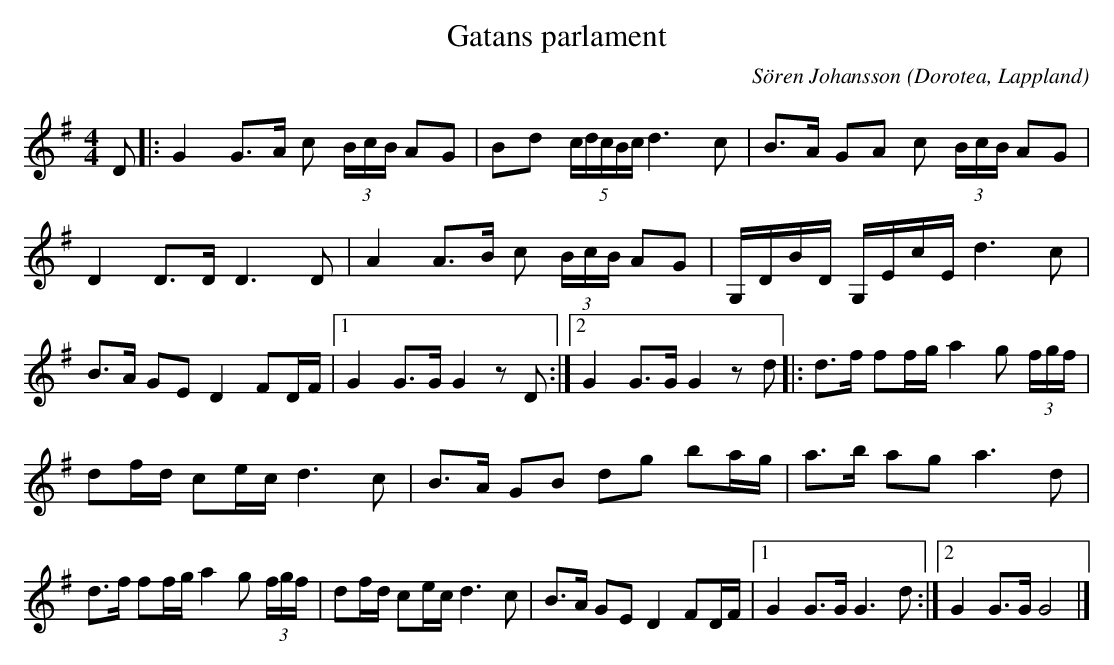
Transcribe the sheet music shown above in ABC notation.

X:1
T:Gatans parlament
C:Sören Johansson
O:Dorotea, Lappland
M:4/4
L:1/16
K:G
D2|:G4 G3A c2 (3BcB A2G2|B2d2 (5cdcBc d6 c2|B3A G2A2 c2 (3BcB A2G2|D4 D3D D6 D2|A4 A3B c2 (3BcB A2G2|G,DBD G,EcE d6 c2|B3A G2E2 D4 F2DF|1G4 G3G G4 z2 D2 :|2G4 G3G G4 z2 d2|:d3f f2fg a4 g2 (3fgf|d2fd c2ec d6 c2|B3A G2B2 d2g2 b2ag|a3b a2g2 a6 d2|d3f f2fg a4 g2 (3fgf|d2fd c2ec d6 c2|B3A G2E2 D4 F2DF|1 G4 G3G G6 d2:|2G4 G3G G8|]
